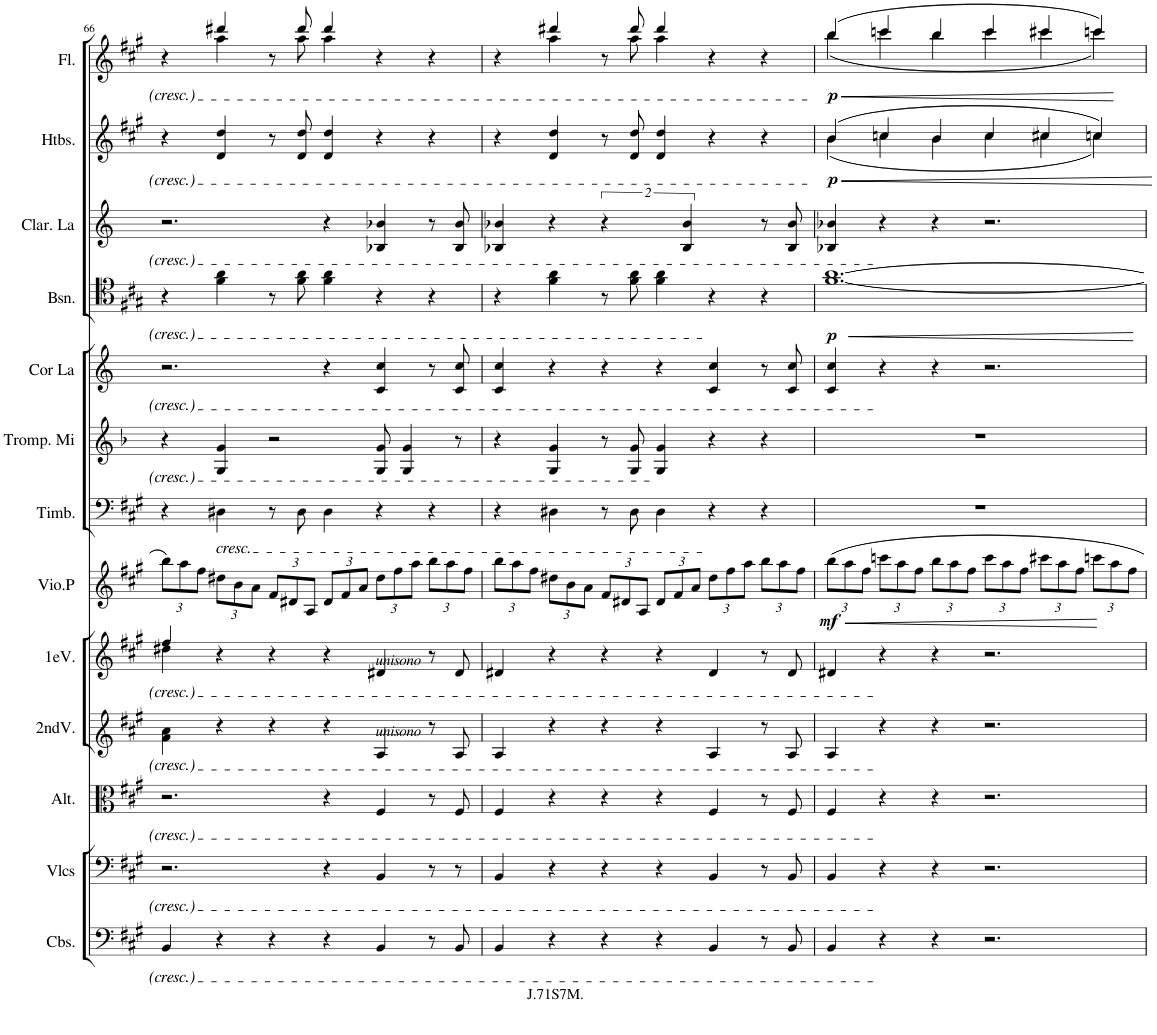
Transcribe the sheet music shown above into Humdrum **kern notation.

**kern	**text	**kern	**kern	**kern	**kern	**kern	**dynam	**kern	**kern	**kern	**kern	**dynam	**kern	**kern	**dynam	**kern	**dynam
*part13	*part13	*part12	*part11	*part10	*part9	*part8	*part8	*part7	*part6	*part5	*part4	*part4	*part3	*part2	*part2	*part1	*part1
*staff13	*staff13	*staff12	*staff11	*staff10	*staff9	*staff8	*staff8	*staff7	*staff6	*staff5	*staff4	*staff4	*staff3	*staff2	*staff2	*staff1	*staff1
*I"Contrebasses	*	*I"Violoncelles	*I"Altos	*I"2mesViolons	*I"1ers Violons	*I"Violon principal.	*	*I"Timbales	*I"Trompettes en Mi	*I"2 Cors en La	*I"2 Bassons	*	*I"2 Clarinettes en La	*I"2 Hautbois	*	*I"2 Flûtes	*
*I'Cbs.	*	*I'Vlcs	*I'Alt.	*	*I'1eV.	*I'Vio.P	*	*I'Timb.	*I'Tromp. Mi	*I'Cor La	*I'Bsn.	*	*I'Clar. La	*I'Htbs.	*	*I'Fl.	*
!!LO:PB:g=z
*clefF4	*	*clefF4	*clefC3	*clefG2	*clefG2	*clefG2	*	*clefF4	*clefG2	*clefF4	*clefC4	*	*clefG2	*clefG2	*	*clefG2	*
*Trd7c12	*	*	*	*	*	*	*	*	*Trd-2c-4	*Trd2c3	*	*	*Trd2c3	*	*	*	*
*k[f#c#g#]	*	*k[f#c#g#]	*k[f#c#g#]	*k[f#c#g#]	*k[f#c#g#]	*k[f#c#g#]	*	*k[f#c#g#]	*k[b-]	*k[]	*k[f#c#g#]	*	*k[]	*k[f#c#g#]	*	*k[f#c#g#]	*
*M6/4	*	*M6/4	*M6/4	*M6/4	*M6/4	*M6/4	*	*M6/4	*M6/4	*M6/4	*M6/4	*	*M6/4	*M6/4	*	*M6/4	*
=66	=66	=66	=66	=66	=66	=66	=66	=66	=66	=66	=66	=66	=66	=66	=66	=66	=66
*	*	*	*	*	*^	*	*	*	*	*	*	*	*	*	*	*	*
*	*	*	*	*	*	*	*Xbrackettup	*	*	*	*	*	*	*	*	*	*	*
*	*	*	*	*	*	*	*	*	*	*	*	*	*	*	*	*	*^	*
4BB/	.	2.r	2.r	4a\ 4cc#\	4ff#/	4dd#X\	12bb\L	.	4r	4r	2.r	4r	.	2.r	4r	.	4r	4ryy	.
.	.	.	.	.	.	.	12aa\	.	.	.	.	.	.	.	.	.	.	.	.
.	.	.	.	.	.	.	12ff#\J	.	.	.	.	.	.	.	.	.	.	.	.
!	!	!	!	!	!	!	!	!	!LO:TX:b:i:t=cresc.	!	!	!	!	!	!	!	!	!	!
4r	.	.	.	4r	4r	1ryy	12dd#X\L	.	4D#X\	4G/ 4g/	.	4f#\ 4a\	.	.	4d/ 4dd/	.	4ddd#X/	4aa\	.
.	.	.	.	.	.	.	12b\	.	.	.	.	.	.	.	.	.	.	.	.
.	.	.	.	.	.	.	12a\J	.	.	.	.	.	.	.	.	.	.	.	.
4r	.	.	.	4r	4r	.	12f#/L	.	8r	2r	.	8r	.	.	8r	.	8r	8ryy	.
.	.	.	.	.	.	.	12d#X/	.	.	.	.	.	.	.	.	.	.	.	.
.	.	.	.	.	.	.	.	.	8D#\	.	.	8f#\ 8a\	.	.	8d/ 8dd/	.	8ddd#/	8aa\	.
.	.	.	.	.	.	.	12A/J	.	.	.	.	.	.	.	.	.	.	.	.
4r	.	4r	4r	4r	4r	.	12d#/L	.	4D#\	.	4r	4f#\ 4a\	.	4r	4d/ 4dd/	.	4ddd#/	4aa\	.
.	.	.	.	.	.	.	12f#/	.	.	.	.	.	.	.	.	.	.	.	.
.	.	.	.	.	.	.	12a/J	.	.	.	.	.	.	.	.	.	.	.	.
!	!	!	!	!	!LO:TX:b:i:t=unisono	!	!	!	!	!	!	!	!	!	!	!	!	!	!
!	!	!	!	!LO:TX:b:i:t=unisono	!	!	!	!	!	!	!	!	!	!	!	!	!	!	!
4BB/	.	4BB/	4F#/	4c#/	4d#X/	.	12dd#\L	.	4r	8G/ 8g/	4c/ 4cc/	4r	.	4B-X/ 4b-X/	4r	.	4r	2ryy	.
.	.	.	.	.	.	.	12ff#\	.	.	.	.	.	.	.	.	.	.	.	.
.	.	.	.	.	.	.	.	.	.	4G/ 4g/	.	.	.	.	.	.	.	.	.
.	.	.	.	.	.	.	12aa\J	.	.	.	.	.	.	.	.	.	.	.	.
8r	.	8r	8r	8r	8r	4ryy	12bb\L	.	4r	.	8r	4r	.	8r	4r	.	4r	.	.
.	.	.	.	.	.	.	12aa\	.	.	.	.	.	.	.	.	.	.	.	.
8BB/	.	8r	8F#/	8c#/	8d#/	.	.	.	.	8r	8c/ 8cc/	.	.	8B-/ 8b-/	.	.	.	.	.
.	.	.	.	.	.	.	12ff#\J	.	.	.	.	.	.	.	.	.	.	.	.
*	*	*	*	*	*v	*v	*	*	*	*	*	*	*	*	*	*	*	*	*
=67	=67	=67	=67	=67	=67	=67	=67	=67	=67	=67	=67	=67	=67	=67	=67	=67	=67	=67
4BB/	.	4BB/	4F#/	4c#/	4d#X/	12bb\L	.	4r	4r	4c/ 4cc/	4r	.	4B-X/ 4b-X/	4r	.	4r	4ryy	.
.	.	.	.	.	.	12aa\	.	.	.	.	.	.	.	.	.	.	.	.
.	.	.	.	.	.	12ff#\J	.	.	.	.	.	.	.	.	.	.	.	.
!	!LO:LY:b	!	!	!	!	!	!	!	!	!	!	!	!	!	!	!	!	!
4r	J.71S7M.	4r	4r	4r	4r	12dd#X\L	.	4D#X\	4G/ 4g/	4r	4f#\ 4a\	.	4r	4d/ 4dd/	.	4ddd#X/	4aa\	.
.	.	.	.	.	.	12b\	.	.	.	.	.	.	.	.	.	.	.	.
.	.	.	.	.	.	12a\J	.	.	.	.	.	.	.	.	.	.	.	.
4r	.	4r	4r	4r	4r	12f#/L	.	8r	8r	4r	8r	.	8%3r	8r	.	8r	8ryy	.
.	.	.	.	.	.	12d#X/	.	.	.	.	.	.	.	.	.	.	.	.
.	.	.	.	.	.	.	.	8D#\	8G/ 8g/	.	8f#\ 8a\	.	.	8d/ 8dd/	.	8ddd#/	8aa\	.
.	.	.	.	.	.	12A/J	.	.	.	.	.	.	.	.	.	.	.	.
4r	.	4r	4r	4r	4r	12d#/L	.	4D#\	4G/ 4g/	4r	4f#\ 4a\	.	.	4d/ 4dd/	.	4ddd#/	4aa\	.
.	.	.	.	.	.	12f#/	.	.	.	.	.	.	.	.	.	.	.	.
.	.	.	.	.	.	.	.	.	.	.	.	.	8%3B-/ 8%3b-/	.	.	.	.	.
.	.	.	.	.	.	12a/J	.	.	.	.	.	.	.	.	.	.	.	.
4BB/	.	4BB/	4F#/	4c#/	4d#/	12dd#\L	.	4r	4r	4c/ 4cc/	4r	.	.	4r	.	4r	2ryy	.
.	.	.	.	.	.	12ff#\	.	.	.	.	.	.	.	.	.	.	.	.
.	.	.	.	.	.	12aa\J	.	.	.	.	.	.	.	.	.	.	.	.
8r	.	8r	8r	8r	8r	12bb\L	.	4r	4r	8r	4r	.	8r	4r	.	4r	.	.
.	.	.	.	.	.	12aa\	.	.	.	.	.	.	.	.	.	.	.	.
8BB/	.	8BB/	8F#/	8c#/	8d#/	.	.	.	.	8c/ 8cc/	.	.	8B-/ 8b-/	.	.	.	.	.
.	.	.	.	.	.	12ff#\J	.	.	.	.	.	.	.	.	.	.	.	.
=68	=68	=68	=68	=68	=68	=68	=68	=68	=68	=68	=68	=68	=68	=68	=68	=68	=68	=68
*	*	*	*	*	*	*	*	*	*	*	*	*	*	*^	*	*	*	*
!	!	!	!	!	!	!	!LO:DY:b	!	!	!	!	!LO:DY:b	!	!	!	!LO:DY:b	!	!	!LO:DY:b
4BB/	.	4BB/	4F#/	4c#/	4d#X/	12bb\L	mf	1.r	1.r	4c/ 4cc/	[1.f# [1.a	p	4B-X/ 4b-X/	(4b/	(4b\	p	(4bb/	(4bb\	p
.	.	.	.	.	.	12aa\	.	.	.	.	.	.	.	.	.	.	.	.	.
.	.	.	.	.	.	12ff#\J	.	.	.	.	.	.	.	.	.	.	.	.	.
4r	.	4r	4r	4r	4r	12cccn\L	.	.	.	4r	.	.	4r	4ccn/	4cc\	.	4cccn/	4ccc\	.
.	.	.	.	.	.	12aa\	.	.	.	.	.	.	.	.	.	.	.	.	.
.	.	.	.	.	.	12ff#\J	.	.	.	.	.	.	.	.	.	.	.	.	.
4r	.	4r	4r	4r	4r	12bb\L	.	.	.	4r	.	.	4r	4b/	4b\	.	4bb/	4bb\	.
.	.	.	.	.	.	12aa\	.	.	.	.	.	.	.	.	.	.	.	.	.
.	.	.	.	.	.	12ff#\J	.	.	.	.	.	.	.	.	.	.	.	.	.
2.r	.	2.r	2.r	2.r	2.r	12ccc\L	.	.	.	2.r	.	.	2.r	4cc/	4cc\	.	4ccc/	4ccc\	.
.	.	.	.	.	.	12aa\	.	.	.	.	.	.	.	.	.	.	.	.	.
.	.	.	.	.	.	12ff#\J	.	.	.	.	.	.	.	.	.	.	.	.	.
.	.	.	.	.	.	12ccc#X\L	.	.	.	.	.	.	.	4cc#X/	4cc#\	.	4ccc#X/	4ccc#\	.
.	.	.	.	.	.	12aa\	.	.	.	.	.	.	.	.	.	.	.	.	.
.	.	.	.	.	.	12ff#\J	.	.	.	.	.	.	.	.	.	.	.	.	.
.	.	.	.	.	.	12cccn\L	.	.	.	.	.	.	.	4ccn/)	4cc\)	.	4cccn/)	4ccc\)	.
.	.	.	.	.	.	12aa\	.	.	.	.	.	.	.	.	.	.	.	.	.
.	.	.	.	.	.	12ff#\J	.	.	.	.	.	.	.	.	.	.	.	.	.
*	*	*	*	*	*	*	*	*	*	*	*	*	*	*v	*v	*	*	*	*
*	*	*	*	*	*	*	*	*	*	*	*	*	*	*	*	*v	*v	*
=	=	=	=	=	=	=	=	=	=	=	=	=	=	=	=	=	=
*-	*-	*-	*-	*-	*-	*-	*-	*-	*-	*-	*-	*-	*-	*-	*-	*-	*-
